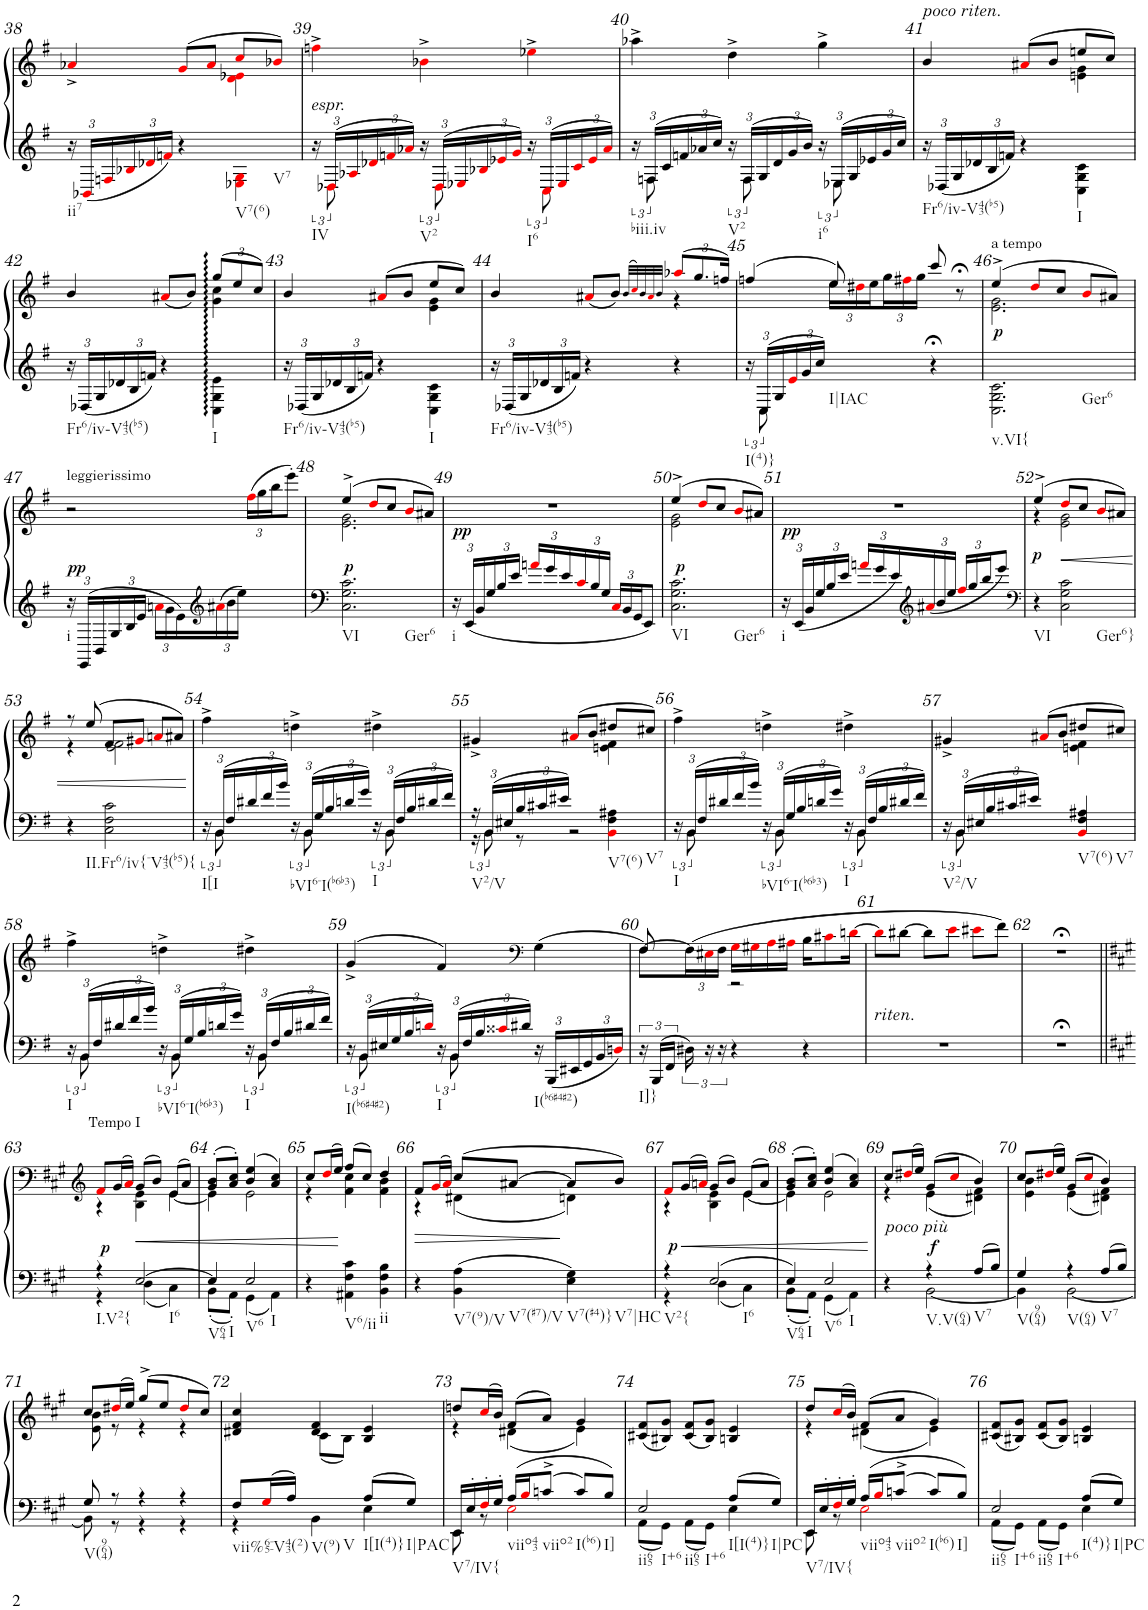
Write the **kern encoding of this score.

**kern	**kern	**dynam
*part1	*part1	*part1
*staff2	*staff1	*staff1/2
*I"Piano	*	*
*I'Pno.	*	*
!!LO:PB:g=z
*clefG2	*clefG2	*
*k[f#]	*k[f#]	*
*M3/4	*M3/4	*
*Xbrackettup	*	*
=38	=38	=38
*	*^	*
!LO:TX:b:t=ii7	!	!	!
24r	4a-X^i/	2ryy	.
24BB-Xi/LL	.	.	.
24Fni/	.	.	.
24B-Xi/	.	.	.
24d-Xi/	.	.	.
24fni/JJ	.	.	.
4r	(8gi/L	.	.
.	8a-i/J	.	.
!LO:TX:b:t=V7(6)	!	!	!
!LO:TX:b:t=V7	!	!	!
4E-Xi\ 4Gi\	8cci/L	4di\ 4e-Xi\	.
.	8b-Xi/J)	.	.
*	*v	*v	*
=39	=39	=39
*^	*	*
*	*brackettup	*	*
!	!	!LO:TX:b:i:t=espr.	!
!LO:TX:b:t=IV	!	!	!
24r	24ryy	4ffn^i\	.
24D-Xi/LL	12D-i\	.	.
24A-Xi/	.	.	.
*Xbrackettup	*	*	*
24d-Xi/	8ryy	.	.
24fni/	.	.	.
24a-Xi/JJ	.	.	.
*	*brackettup	*	*
!LO:TX:b:t=V2	!	!	!
24r	24ryy	4b-X^i\	.
24D-i/LL	12D-i\	.	.
24E-Xi/	.	.	.
*Xbrackettup	*	*	*
24B-Xi/	8ryy	.	.
24e-Xi/	.	.	.
24gi/JJ	.	.	.
*	*brackettup	*	*
!LO:TX:b:t=I6	!	!	!
24r	24ryy	4ee-X^i\	.
24Ci/LL	12Ci\	.	.
24E-i/	.	.	.
*Xbrackettup	*	*	*
24ci/	8ryy	.	.
24e-i/	.	.	.
24a-i/JJ	.	.	.
=40	=40	=40	=40
*	*brackettup	*	*
!LO:TX:b:t=biii.iv	!	!	!
24r	24ryy	4aa-X^\	.
24Fn/LL	12F\	.	.
24c/	.	.	.
*Xbrackettup	*	*	*
24fn/	8ryy	.	.
24a-X/	.	.	.
24cc/JJ	.	.	.
*	*brackettup	*	*
!LO:TX:b:t=V2	!	!	!
24r	24ryy	4dd^\	.
24F/LL	12F\	.	.
24G/	.	.	.
*Xbrackettup	*	*	*
24d/	8ryy	.	.
24g/	.	.	.
24b/JJ	.	.	.
*	*brackettup	*	*
!LO:TX:b:t=i6	!	!	!
24r	24ryy	4gg^\	.
24E-X/LL	12E-\	.	.
24G/	.	.	.
*Xbrackettup	*	*	*
24e-X/	8ryy	.	.
24g/	.	.	.
24cc/JJ	.	.	.
*v	*v	*	*
=41	=41	=41
*	*^	*
!	!LO:TX:a:i:t=poco riten.	!	!
!LO:TX:b:t=Fr6/iv-V43(b5)	!	!	!
24r	4b/	2ryy	.
24D-X/LL	.	.	.
24G/	.	.	.
24d-X/	.	.	.
24B/	.	.	.
24fn/JJ	.	.	.
4r	(8a#Xi/L	.	.
.	8b/J	.	.
!LO:TX:b:t=I	!	!	!
4C\ 4G\ 4c\	8een/L	4en\ 4g\	.
.	8cc/J)	.	.
!!LO:LB:g=z	!!
=42	=42	=42	=42
!LO:TX:b:t=Fr6/iv-V43(b5)	!	!	!
24r	4b/	2ryy	.
24D-X/LL	.	.	.
24G/	.	.	.
24d-X/	.	.	.
24B/	.	.	.
24fn/JJ	.	.	.
4r	(8a#Xi/L	.	.
.	8b/J)	.	.
*	*Xbrackettup	*	*
!LO:TX:b:t=I	!	!	!
4C\: 4G\: 4e\:	(12gg/L	4g\ 4cc\	.
.	12ee/	.	.
.	12cc/J)	.	.
=43	=43	=43	=43
!LO:TX:b:t=Fr6/iv-V43(b5)	!	!	!
24r	4b/	2ryy	.
24D-X/LL	.	.	.
24G/	.	.	.
24d-X/	.	.	.
24B/	.	.	.
24fn/JJ	.	.	.
4r	(8a#Xi/L	.	.
.	8b/J	.	.
!LO:TX:b:t=I	!	!	!
4C\ 4G\ 4c\	8ee/L	4e\ 4g\	.
.	8cc/J)	.	.
=44	=44	=44	=44
!LO:TX:b:t=Fr6/iv-V43(b5)	!	!	!
24r	4b/	2ryy	.
24D-X/LL	.	.	.
24G/	.	.	.
24d-X/	.	.	.
24B/	.	.	.
24fn/JJ	.	.	.
4r	(8a#Xi/L	.	.
.	8b/J)	.	.
.	(32qb/LLL	.	.
.	32qcci/)	.	.
.	32qb/	.	.
.	32qa#i/	.	.
.	32qb/JJJ	.	.
4r	(12aa-Xi/L	4r	.
.	12.gg/	.	.
.	24ffn/Jk)	.	.
=45	=45	=45	=45
*^	*	*	*
*	*brackettup	*	*	*
!LO:TX:b:t=I(4)}	!	!	!	!
24r	24ryy	(4ffn/	4ryy	.
24C/LL	12C\	.	.	.
24G/	.	.	.	.
*Xbrackettup	*	*	*	*
24ei/	8ryy	.	.	.
24g/	.	.	.	.
24cc/JJ	.	.	.	.
!LO:TX:b:t=I|IAC	!	!	!	!
4ryy	2ryy	8ee/)	24ee\LL	.
.	.	.	24dd#Xi\	.
.	.	.	24ee\	.
.	.	8ryy	24gg\	.
.	.	.	24ff#Xi\	.
.	.	.	24gg\JJ	.
4r;<	.	8ccc/	4ryy	.
.	.	8r;<	.	.
*v	*v	*	*	*
=46	=46	=46	=46
!	!LO:TX:a:t=a tempo	!	!
!LO:TX:b:t=v.VI{	!	!	!
!LO:TX:b:t=Ger6	!	!	!
!	!	!	!LO:DY:a=2
2.C\ 2.G\ 2.c\	(4ee^/	2.e\ 2.g\	p
.	8ddi/L	.	.
.	8cc/J	.	.
.	8bi/L	.	.
.	8a#X/J)	.	.
*	*v	*v	*
!!LO:LB:g=z
=47	=47	=47
!	!LO:TX:a:t=leggierissimo	!
!LO:TX:b:t=i	!	!
!	!	!LO:DY:a=2
24r	2r	pp
24EE/LL	.	.
24BB/	.	.
24G/	.	.
24B/	.	.
24e/JJ	.	.
24ani\LL	.	.
24g\	.	.
24e\	.	.
*clefG2	*	*
24a#Xi\	.	.
24b\	.	.
24ee\JJ	.	.
4ryy	(24ff#i\LL	.
.	24gg\	.
.	24bb\J	.
.	8eee'\J)	.
=48	=48	=48
*	*^	*
!LO:TX:b:t=VI	!	!	!
!LO:TX:b:t=Ger6	!	!	!
!	!	!	!LO:DY:a=2
2.C\ 2.G\ 2.c\	(4ee^/	2.e\ 2.g\	p
.	8ddi/L	.	.
.	8cc/J	.	.
.	8bi/L	.	.
.	8a#X/J)	.	.
*	*v	*v	*
=49	=49	=49
!LO:TX:b:t=i	!	!
!	!	!LO:DY:a=2
24r	2.r	pp
24EE/LL	.	.
24BB/	.	.
24G/	.	.
24B/	.	.
24e/JJ	.	.
24ani/LL	.	.
24g/	.	.
24e/	.	.
24ci/	.	.
24B/	.	.
24G/JJ	.	.
24Ci/LL	.	.
24BB/	.	.
24GG/J	.	.
8EE/J	.	.
=50	=50	=50
*	*^	*
!LO:TX:b:t=VI	!	!	!
!LO:TX:b:t=Ger6	!	!	!
!	!	!	!LO:DY:a=2
2.C\ 2.G\ 2.c\	(4ee^/	2e\ 2g\	p
.	8ddi/L	.	.
.	8cc/J	.	.
.	8bi/L	4ryy	.
.	8a#X/J)	.	.
*	*v	*v	*
=51	=51	=51
!LO:TX:b:t=i	!	!
!	!	!LO:DY:a=2
24r	2.r	pp
24EE/LL	.	.
24BB/	.	.
24G/	.	.
24B/	.	.
24e/JJ	.	.
24ani/LL	.	.
24g/	.	.
24e/	.	.
*clefG2	*	*
24a#Xi/	.	.
24b/	.	.
24ee/JJ	.	.
24ff#i/LL	.	.
24gg/	.	.
24bb/J	.	.
8eee/J	.	.
=52	=52	=52
*clefF4	*	*
*	*^	*
!LO:TX:b:t=VI	!	!	!
!	!	!	!LO:DY:b
4r	(4ee^/	4r	p
!LO:TX:b:t=Ger6}	!	!	!
!	!	!	!LO:HP:b
2C\ 2G\ 2c\	8ddi/L	2e\ 2g\	<
.	8cc/J	.	.
.	8bi/L	.	.
.	8a#X/J)	.	.
!!LO:LB:g=z	!!
=53	=53	=53	=53
!LO:TX:b:t=II.Fr6/iv{-V43(b5){	!	!	!
4r	8r	4r	.
.	(8ee/	.	.
2C\ 2F#\ 2c\	8f#/L	2e\ 2f#\	.
.	8g#Xi/J	.	.
.	8ani/L	.	.
.	8a#X/J)	.	.
*	*v	*v	*
.	.	[
=54	=54	=54
*^	*	*
*	*brackettup	*	*
!LO:TX:b:t=I[I	!	!	!
24r	24ryy	4ff#^\	.
24BB/LL	12BB\	.	.
24F#/	.	.	.
*Xbrackettup	*	*	*
24d#X/	8ryy	.	.
24f#/	.	.	.
24b/JJ	.	.	.
*	*brackettup	*	*
!LO:TX:b:t=bVI6-I(b6b3)	!	!	!
24r	24ryy	4ddn^\	.
24BB/LL	12BB\	.	.
24G/	.	.	.
*Xbrackettup	*	*	*
24B/	8ryy	.	.
24dn/	.	.	.
24g/JJ	.	.	.
*	*brackettup	*	*
!LO:TX:b:t=I	!	!	!
24r	24ryy	4dd#X^\	.
24BB/LL	12BB\	.	.
24F#/	.	.	.
*Xbrackettup	*	*	*
24B/	8ryy	.	.
24d#X/	.	.	.
24f#/JJ	.	.	.
=55	=55	=55	=55
*	*brackettup	*	*
*	*	*^	*
!LO:TX:b:t=V2/V	!	!	!	!
24r	24r	4g#X^/	2ryy	.
24BB/LL	12BB\	.	.	.
24E#X/	.	.	.	.
*Xbrackettup	*	*	*	*
24B/	8r	.	.	.
24c#X/	.	.	.	.
24e#X/JJ	.	.	.	.
4ryy	2r	(8a#Xi/L	.	.
.	.	8b/J	.	.
!LO:TX:b:t=V7(6)	!	!	!	!
!LO:TX:b:t=V7	!	!	!	!
4BBi\ 4F#\ 4A#X\	.	8dd#X/L	4en\ 4f#\	.
.	.	8cc#X/J)	.	.
*	*	*v	*v	*
=56	=56	=56	=56
*	*brackettup	*	*
!LO:TX:b:t=I	!	!	!
24r	24ryy	4ff#^\	.
24BB/LL	12BB\	.	.
24F#/	.	.	.
*Xbrackettup	*	*	*
24d#X/	8ryy	.	.
24f#/	.	.	.
24b/JJ	.	.	.
*	*brackettup	*	*
!LO:TX:b:t=bVI6-I(b6b3)	!	!	!
24r	24ryy	4ddn^\	.
24BB/LL	12BB\	.	.
24G/	.	.	.
*Xbrackettup	*	*	*
24B/	8ryy	.	.
24dn/	.	.	.
24g/JJ	.	.	.
*	*brackettup	*	*
!LO:TX:b:t=I	!	!	!
24r	24ryy	4dd#X^\	.
24BB/LL	12BB\	.	.
24F#/	.	.	.
*Xbrackettup	*	*	*
24B/	8ryy	.	.
24d#X/	.	.	.
24f#/JJ	.	.	.
=57	=57	=57	=57
*	*brackettup	*	*
*	*	*^	*
!LO:TX:b:t=V2/V	!	!	!	!
24r	24ryy	4g#X^/	2ryy	.
24BB/LL	12BB\	.	.	.
24E#X/	.	.	.	.
*Xbrackettup	*	*	*	*
24B/	8ryy	.	.	.
24c#X/	.	.	.	.
24e#X/JJ	.	.	.	.
4ryy	2ryy	(8a#Xi/L	.	.
.	.	8b/J	.	.
!LO:TX:b:t=V7(6)	!	!	!	!
!LO:TX:b:t=V7	!	!	!	!
4BBi/ 4F#/ 4A#X/	.	8dd#X/L	4en\ 4f#\	.
.	.	8cc#X/J)	.	.
*	*	*v	*v	*
!!LO:LB:g=z
=58	=58	=58	=58
*	*brackettup	*	*
!LO:TX:b:t=I	!	!	!
24r	24ryy	4ff#^\	.
24BB/LL	12BB\	.	.
24F#/	.	.	.
*Xbrackettup	*	*	*
24d#X/	8ryy	.	.
24f#/	.	.	.
24b/JJ	.	.	.
*	*brackettup	*	*
!LO:TX:b:t=bVI6-I(b6b3)	!	!	!
24r	24ryy	4ddn^\	.
24BB/LL	12BB\	.	.
24G/	.	.	.
*Xbrackettup	*	*	*
24B/	8ryy	.	.
24dn/	.	.	.
24g/JJ	.	.	.
*	*brackettup	*	*
!LO:TX:b:t=I	!	!	!
24r	24ryy	4dd#X^\	.
24BB/LL	12BB\	.	.
24F#/	.	.	.
*Xbrackettup	*	*	*
24B/	8ryy	.	.
24d#X/	.	.	.
24f#/JJ	.	.	.
=59	=59	=59	=59
*	*brackettup	*	*
!LO:TX:b:t=I(b6#4#2)	!	!	!
24r	24ryy	(>4g^/	.
24BB/LL	12BB\	.	.
24E#X/	.	.	.
*Xbrackettup	*	*	*
24G/	8ryy	.	.
24B/	.	.	.
24dni/JJ	.	.	.
*	*brackettup	*	*
!LO:TX:b:t=I	!	!	!
24r	24ryy	4f#/)	.
24BB/LL	12BB\	.	.
24F#/	.	.	.
*Xbrackettup	*	*	*
24B/	8ryy	.	.
24c##Xi/	.	.	.
24d#X/JJ	.	.	.
*	*	*clefF4	*
!LO:TX:b:t=I(b6#4#2)	!	!	!
24r	4ryy	(4G\	.
24BBB/LL	.	.	.
24EE#X/	.	.	.
24GG/	.	.	.
24BB/	.	.	.
24Dni/JJ	.	.	.
*v	*v	*	*
=60	=60	=60
*brackettup	*	*
*	*^	*
!LO:TX:b:t=I]}	!	!	!
24r	8F#/)	[>8F#\L	.
24BBB/LL	.	.	.
24FF#/JJ	.	.	.
24D#X\	8ryy	(>24F#\L]	.
24r	.	24E#Xi\	.
24r	.	24F#\JJ	.
4r	16Gi\LL	2r	.
.	16G#Xi\	.	.
.	16Ai\	.	.
.	16A#Xi\JJ	.	.
4r	16B\KL	.	.
.	8c#Xi\	.	.
.	[>16dni\Jk	.	.
*	*v	*v	*
=61	=61	=61
!LO:TX:a:i:t=riten.	!	!
2.r	8di\L]	.
.	[8d#X\J	.
.	8d#\L]	.
.	8ei\J	.
.	8e#Xi\L	.
.	8f#\J)	.
=62	=62	=62
2.r;<	2.r;<	.
!!LO:LB:g=z
=63||	=63||	=63||
*	*clefG2	*
*k[f#c#g#]	*k[f#c#g#]	*
*^	*^	*
!	!	!LO:TX:a:t=Tempo I	!	!
!LO:TX:b:t=I.V2{	!	!	!	!
!	!	!	!	!LO:DY:a=2
4r	4r	8f#i/L	4r	p
.	.	(16g#/L	.	.
.	.	16ai/JJ)	.	.
!LO:TX:b:t=I6	!	!	!	!
!	!	!	!	!LO:HP:b
[2E/	4D\	(8g#/L	4B\ 4e\	<
.	.	8b/J)	.	.
.	4C#\	(8e/L	[4e\	.
.	.	8a/J)	.	.
=64	=64	=64	=64	=64
!LO:TX:b:t=V64	!	!	!	!
!LO:TX:b:t=I	!	!	!	!
4E/]	8BB'\L	(8g#/' 8b/'L	4e\]	.
.	8AA'\J	8a/' 8cc#/'J)	.	.
!LO:TX:b:t=V6	!	!	!	!
!LO:TX:b:t=I	!	!	!	!
2E/	4GG#\	(4b/ 4ee/	2e\	.
.	4AA\	4a/ 4cc#/)	.	.
*v	*v	*	*	*
=65	=65	=65	=65
4r	8cc#/L	4r	.
.	(16ddi/L	.	.
.	16ee/JJ)	.	.
!LO:TX:b:t=V6/ii	!	!	!
4AA#X\ 4F#\ 4c#\	(8ff#/L	4f#\ 4cc#\	[
.	8cc#/J)	.	.
!LO:TX:b:t=ii	!	!	!
4BB\ 4F#\ 4B\	4dd/	4f#\ 4b\	.
=66	=66	=66	=66
4r	8f#/L	4r	.
.	(16g#i/L	.	.
.	16ai/JJ)	.	.
!LO:TX:b:t=V7(9)/V	!	!	!
!LO:TX:b:t=V7(#7)/V	!	!	!
4BB\ 4A\	(8cc#/L	(4d#X\	.
.	[8a#X/J	.	.
!LO:TX:b:t=V7(#4)}	!	!	!
!LO:TX:b:t=V7|HC	!	!	!
4E\ 4G#\	8a#/L]	4dn\)	.
.	8b/J)	.	.
=67	=67	=67	=67
*^	*	*	*
!LO:TX:b:t=V2{	!	!	!	!
!	!	!	!	!LO:DY:a=2
4r	4r	8f#i/L	4r	p
.	.	(16g#/L	.	.
.	.	16ani/JJ)	.	.
!LO:TX:b:t=I6	!	!	!	!
2E/	4D\	(8g#/L	4B\ 4e\	.
.	.	8b/J)	.	.
.	4C#\	(8e/L	[4e\	.
.	.	8a/J)	.	.
=68	=68	=68	=68	=68
!LO:TX:b:t=V64	!	!	!	!
!LO:TX:b:t=I	!	!	!	!
4E/	8BB'\L	(8g#/' 8b/'L	4e\]	.
.	8AA'\J	8a/' 8cc#/'J)	.	.
!LO:TX:b:t=V6	!	!	!	!
!LO:TX:b:t=I	!	!	!	!
2E/	4GG#\	(4b/ 4ee/	2e\	.
.	4AA\	4a/ 4cc#/)	.	.
=69	=69	=69	=69	=69
!LO:TX:a:i:t=poco più	!	!	!	!
4r	4ryy	8cc#/L	4r	.
.	.	(16dd#Xi/L	.	.
.	.	16ee/JJ)	.	.
!LO:TX:b:t=V.V(64)	!	!	!	!
!	!	!	!	!LO:DY:a=2
4r	[2BB\	(8g#/L	(4e\	f
.	.	8cc#i/J	.	.
!LO:TX:b:t=V7	!	!	!	!
8A/L	.	4b/)	4d#X\ 4f#\)	.
8B/J	.	.	.	.
=70	=70	=70	=70	=70
!LO:TX:b:t=V(964)	!	!	!	!
4G#/	4BB\]	8cc#/L	4e\ 4b\	.
.	.	(16dd#Xi/L	.	.
.	.	16ee/JJ)	.	.
!LO:TX:b:t=V(64)	!	!	!	!
4r	[2BB\	(8g#/L	(4e\	.
.	.	8cc#i/J	.	.
!LO:TX:b:t=V7	!	!	!	!
8A/L	.	4b/)	4d#X\ 4f#\)	.
8B/J	.	.	.	.
!!LO:LB:g=z	!!
=71	=71	=71	=71	=71
!LO:TX:b:t=V(964)	!	!	!	!
8G#/	8BB\]	8cc#/L	8e\ 8b\	.
8r	8r	(16dd#Xi/L	8r	.
.	.	16ee/JJ)	.	.
4r	4r	(8gg#^/L	4r	.
.	.	8ee/J	.	.
4r	4r	8dd#i/L	4r	.
.	.	8cc#/J)	.	.
=72	=72	=72	=72	=72
!LO:TX:b:t=vii%65-V43(2)	!	!	!	!
8F#/L	4r	4d#X/ 4f#/ 4cc#/	4ryy	.
16G#i/L	.	.	.	.
16A/JJ	.	.	.	.
!LO:TX:b:t=V(9)	!	!	!	!
!LO:TX:b:t=V	!	!	!	!
4ryy	4BB\	4d#/ 4f#/	(8c#\L	.
.	.	.	8B\J)	.
!LO:TX:b:t=I[I(4)}	!	!	!	!
8A/L	4E\	4B/ 4e/	4ryy	.
!LO:TX:b:t=I|PAC	!	!	!	!
8G#/J	.	.	.	.
=73	=73	=73	=73	=73
!LO:TX:b:t=V7/IV{	!	!	!	!
16EE/LL	8EE\	8ddn/L	4r	.
16E'/	.	.	.	.
16F#'i/	8r	(16cc#i/L	.	.
16G#'/JJ	.	16b/JJ)	.	.
!LO:TX:b:t=viio43	!	!	!	!
16A/LL	2Ei\	(8f#/L	(4d#X\	.
16Bi/J	.	.	.	.
!LO:TX:b:t=viio2	!	!	!	!
8cn^/J	.	8a/J)	.	.
!LO:TX:b:t=I(b6)	!	!	!	!
8c/L	.	4g#/	4e\)	.
!LO:TX:b:t=I]	!	!	!	!
8B/J	.	.	.	.
*	*	*v	*v	*
=74	=74	=74	=74
!LO:TX:b:t=ii65	!	!	!
!LO:TX:b:t=I+6	!	!	!
!LO:TX:b:t=ii65	!	!	!
!LO:TX:b:t=I+6	!	!	!
2E/	8AA\L	(8c#X/ 8f#/L	.
.	8GG#\J	8B#X/ 8g#/J)	.
.	8AA\L	(8c#/ 8f#/L	.
.	8GG#\J	8B#/ 8g#/J)	.
!LO:TX:b:t=I[I(4)}	!	!	!
8A/L	4E\	4Bn/ 4e/	.
!LO:TX:b:t=I|PC	!	!	!
8G#/J	.	.	.
=75	=75	=75	=75
*	*	*^	*
!LO:TX:b:t=V7/IV{	!	!	!	!
16EE/LL	8EE\	8dd/L	4r	.
16E'/	.	.	.	.
16F#'i/	8r	(16cc#i/L	.	.
16G#'/JJ	.	16b/JJ)	.	.
!LO:TX:b:t=viio43	!	!	!	!
16A/LL	2Ei\	(8f#/L	(4d#X\	.
16Bi/J	.	.	.	.
!LO:TX:b:t=viio2	!	!	!	!
8cn^/J	.	8a/J	.	.
!LO:TX:b:t=I(b6)	!	!	!	!
8c/L	.	4g#/)	4e\)	.
!LO:TX:b:t=I]	!	!	!	!
8B/J	.	.	.	.
*	*	*v	*v	*
=76	=76	=76	=76
!LO:TX:b:t=ii65	!	!	!
!LO:TX:b:t=I+6	!	!	!
!LO:TX:b:t=ii65	!	!	!
!LO:TX:b:t=I+6	!	!	!
2E/	8AA\L	(8c#X/ 8f#/L	.
.	8GG#\J	8B#X/ 8g#/J)	.
.	8AA\L	(8c#/ 8f#/L	.
.	8GG#\J	8B#/ 8g#/J)	.
!LO:TX:b:t=I(4)}	!	!	!
8A/L	4E\	4Bn/ 4e/	.
!LO:TX:b:t=I|PC	!	!	!
8G#/J	.	.	.
*v	*v	*	*
=	=	=
*-	*-	*-
